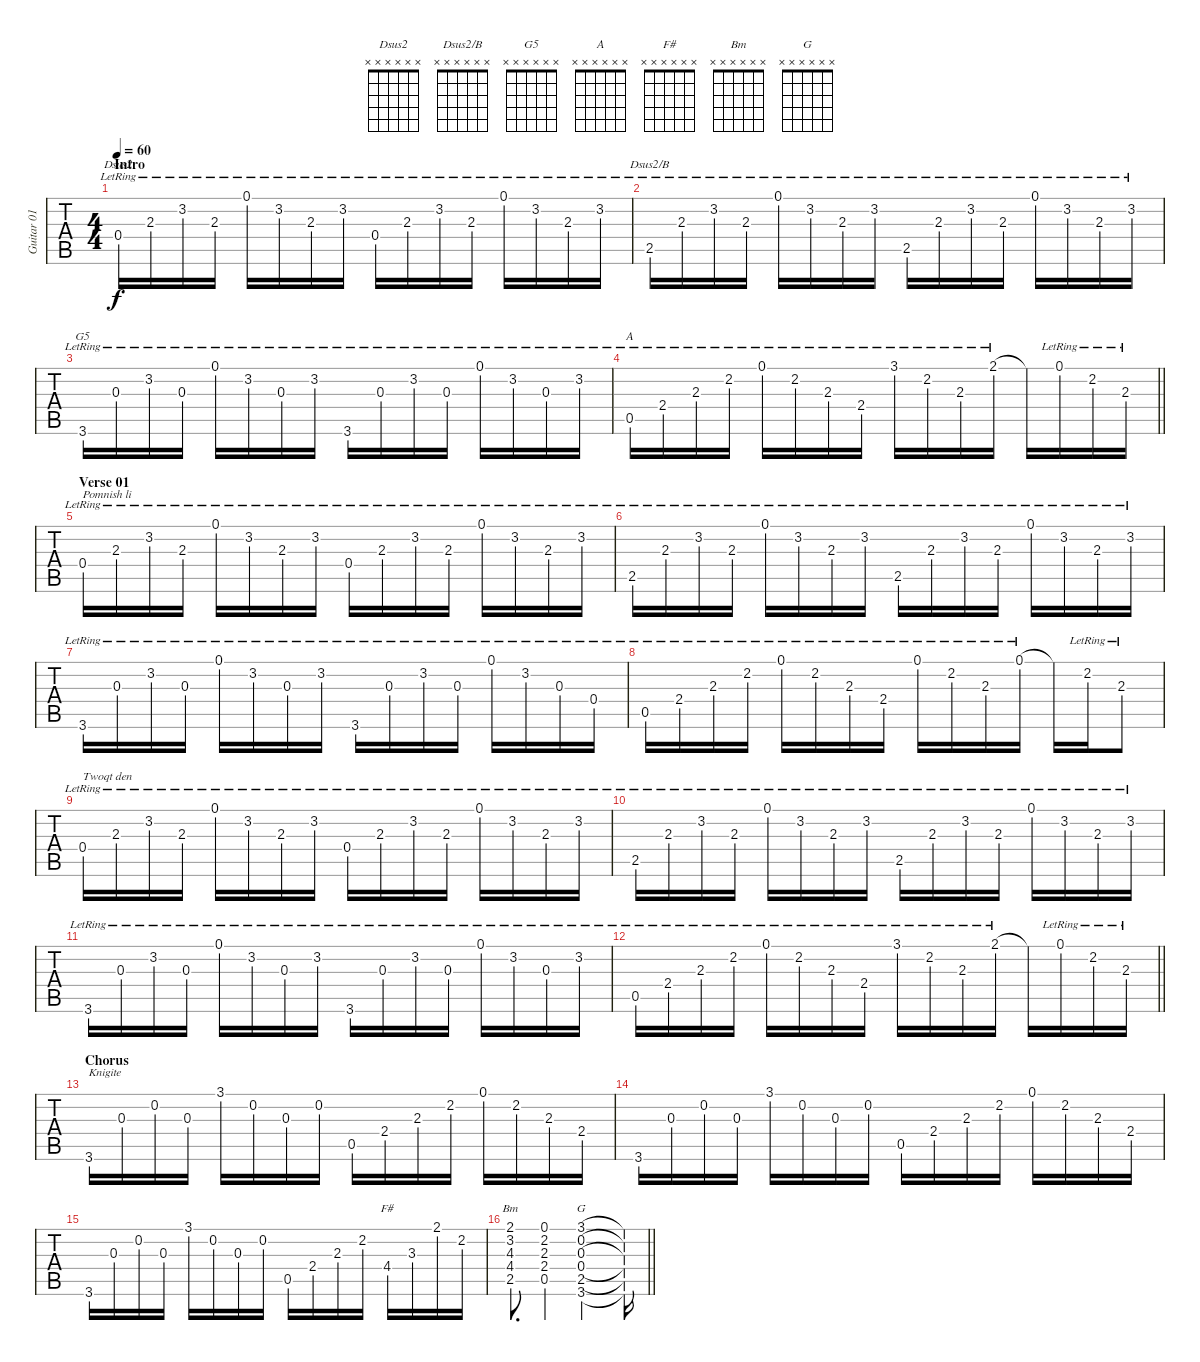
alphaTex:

\track ("Guitar 01 - Rhythm" "Guitar 01 ") {instrument acousticguitarsteel}
\staff {tabs}
\tuning (E4 B3 G3 D3 A2 E2) {hide}
\chord ("Dsus2" x x x x x x)
\chord ("Dsus2/B" x x x x x x)
\chord ("G5" x x x x x x)
\chord ("A" x x x x x x)
\chord ("F#" x x x x x x)
\chord ("Bm" x x x x x x)
\chord ("G" x x x x x x)
\ts (4 4)
\section ("" "Intro")
\tempo 60
\clef g2
\ks d
0.4{lr}.16{ch "Dsus2" dy f instrument acousticguitarsteel} 2.3{lr}.16 3.2{lr}.16 2.3{lr}.16 0.1{lr}.16 3.2{lr}.16 2.3{lr}.16 3.2{lr}.16 0.4{lr}.16 2.3{lr}.16 3.2{lr}.16 2.3{lr}.16 0.1{lr}.16 3.2{lr}.16 2.3{lr}.16 3.2{lr}.16 |
2.5{lr}.16{ch "Dsus2/B"} 2.3{lr}.16 3.2{lr}.16 2.3{lr}.16 0.1{lr}.16 3.2{lr}.16 2.3{lr}.16 3.2{lr}.16 2.5{lr}.16 2.3{lr}.16 3.2{lr}.16 2.3{lr}.16 0.1{lr}.16 3.2{lr}.16 2.3{lr}.16 3.2{lr}.16 |
3.6{lr}.16{ch "G5"} 0.3{lr}.16 3.2{lr}.16 0.3{lr}.16 0.1{lr}.16 3.2{lr}.16 0.3{lr}.16 3.2{lr}.16 3.6{lr}.16 0.3{lr}.16 3.2{lr}.16 0.3{lr}.16 0.1{lr}.16 3.2{lr}.16 0.3{lr}.16 3.2{lr}.16 |
\barLineRight lightlight
0.5{lr}.16{ch "A"} 2.4{lr}.16 2.3{lr}.16 2.2{lr}.16 0.1{lr}.16 2.2{lr}.16 2.3{lr}.16 2.4{lr}.16 3.1{lr}.16 2.2{lr}.16 2.3{lr}.16 2.1{lr}.16 2.1{t}.16 0.1{lr}.16 2.2{lr}.16 2.3{lr}.16 |
\section ("" "Verse 01")
0.4{lr}.16{txt "Pomnish li"} 2.3{lr}.16 3.2{lr}.16 2.3{lr}.16 0.1{lr}.16 3.2{lr}.16 2.3{lr}.16 3.2{lr}.16 0.4{lr}.16 2.3{lr}.16 3.2{lr}.16 2.3{lr}.16 0.1{lr}.16 3.2{lr}.16 2.3{lr}.16 3.2{lr}.16 |
2.5{lr}.16 2.3{lr}.16 3.2{lr}.16 2.3{lr}.16 0.1{lr}.16 3.2{lr}.16 2.3{lr}.16 3.2{lr}.16 2.5{lr}.16 2.3{lr}.16 3.2{lr}.16 2.3{lr}.16 0.1{lr}.16 3.2{lr}.16 2.3{lr}.16 3.2{lr}.16 |
3.6{lr}.16 0.3{lr}.16 3.2{lr}.16 0.3{lr}.16 0.1{lr}.16 3.2{lr}.16 0.3{lr}.16 3.2{lr}.16 3.6{lr}.16 0.3{lr}.16 3.2{lr}.16 0.3{lr}.16 0.1{lr}.16 3.2{lr}.16 0.3{lr}.16 0.4{lr}.16 |
0.5{lr}.16 2.4{lr}.16 2.3{lr}.16 2.2{lr}.16 0.1{lr}.16 2.2{lr}.16 2.3{lr}.16 2.4{lr}.16 0.1{lr}.16 2.2{lr}.16 2.3{lr}.16 0.1{lr}.16 0.1{t}.16 2.2{lr}.16 2.3{lr}.8 |
0.4{lr}.16{txt "Twoqt den"} 2.3{lr}.16 3.2{lr}.16 2.3{lr}.16 0.1{lr}.16 3.2{lr}.16 2.3{lr}.16 3.2{lr}.16 0.4{lr}.16 2.3{lr}.16 3.2{lr}.16 2.3{lr}.16 0.1{lr}.16 3.2{lr}.16 2.3{lr}.16 3.2{lr}.16 |
2.5{lr}.16 2.3{lr}.16 3.2{lr}.16 2.3{lr}.16 0.1{lr}.16 3.2{lr}.16 2.3{lr}.16 3.2{lr}.16 2.5{lr}.16 2.3{lr}.16 3.2{lr}.16 2.3{lr}.16 0.1{lr}.16 3.2{lr}.16 2.3{lr}.16 3.2{lr}.16 |
3.6{lr}.16 0.3{lr}.16 3.2{lr}.16 0.3{lr}.16 0.1{lr}.16 3.2{lr}.16 0.3{lr}.16 3.2{lr}.16 3.6{lr}.16 0.3{lr}.16 3.2{lr}.16 0.3{lr}.16 0.1{lr}.16 3.2{lr}.16 0.3{lr}.16 3.2{lr}.16 |
\barLineRight lightlight
0.5{lr}.16 2.4{lr}.16 2.3{lr}.16 2.2{lr}.16 0.1{lr}.16 2.2{lr}.16 2.3{lr}.16 2.4{lr}.16 3.1{lr}.16 2.2{lr}.16 2.3{lr}.16 2.1{lr}.16 2.1{t}.16 0.1{lr}.16 2.2{lr}.16 2.3{lr}.16 |
\section ("" "Chorus")
3.6.16{txt "Knigite"} 0.3.16 0.2.16 0.3.16 3.1.16 0.2.16 0.3.16 0.2.16 0.5.16 2.4.16 2.3.16 2.2.16 0.1.16 2.2.16 2.3.16 2.4.16 |
3.6.16 0.3.16 0.2.16 0.3.16 3.1.16 0.2.16 0.3.16 0.2.16 0.5.16 2.4.16 2.3.16 2.2.16 0.1.16 2.2.16 2.3.16 2.4.16 |
3.6.16 0.3.16 0.2.16 0.3.16 3.1.16 0.2.16 0.3.16 0.2.16 0.5.16 2.4.16 2.3.16 2.2.16 4.4.16{ch "F#"} 3.3.16 2.1.16 2.2.16 |
\barLineRight lightlight
(2.1 3.2 4.3 4.4 2.5).8{d ch "Bm"} (0.1 2.2 2.3 2.4 0.5).4 (3.1 0.2 0.3 0.4 2.5 3.6).2{ch "G"} (3.1{t} 0.2{t} 0.3{t} 0.4{t} 2.5{t} 3.6{t}).16
